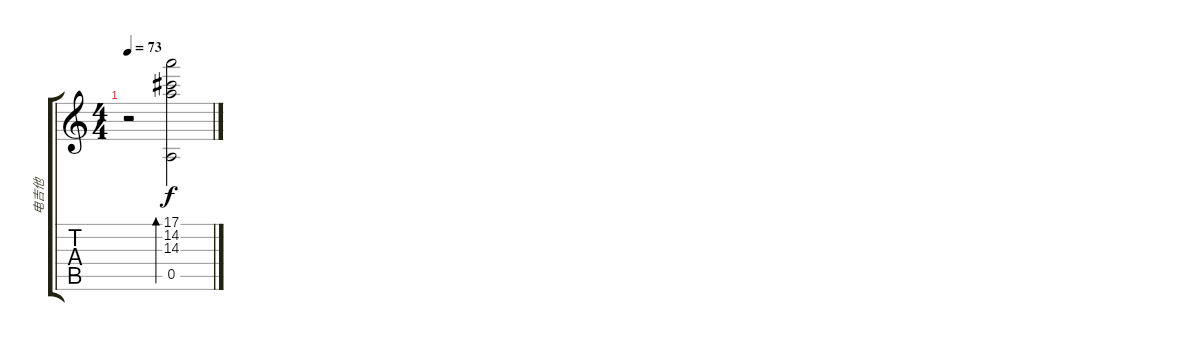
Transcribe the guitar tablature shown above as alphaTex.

\track ("电吉他" "电吉他") {instrument distortionguitar}
\staff {score tabs}
\tuning (E4 B3 G3 D3 A2 E2) {hide}
\ts (4 4)
\tempo 73
\clef g2
\ks c
r.2{dy f} (17.1 14.2 14.3 0.5).2{bd 240}
